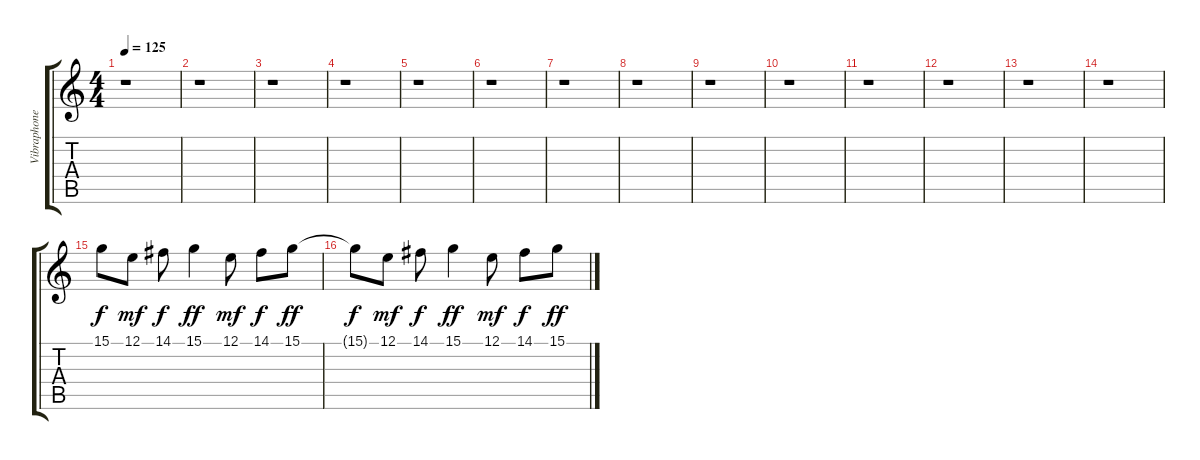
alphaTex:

\track ("Vibraphone" "Vibraphone") {instrument vibraphone}
\staff {score tabs}
\tuning (E4 B3 G3 D3 A2 E2) {hide}
\ts (4 4)
\tempo 125
\clef g2
\ks c
r.1{dy f} |
r.1 |
r.1 |
r.1 |
r.1 |
r.1 |
r.1 |
r.1 |
r.1 |
r.1 |
r.1 |
r.1 |
r.1 |
r.1 |
15.1.8 12.1.8{dy mf} 14.1.8{dy f} 15.1.4{dy ff} 12.1.8{dy mf} 14.1.8{dy f} 15.1.8{dy ff} |
15.1{t}.8{dy f} 12.1.8{dy mf} 14.1.8{dy f} 15.1.4{dy ff} 12.1.8{dy mf} 14.1.8{dy f} 15.1.8{dy ff}
